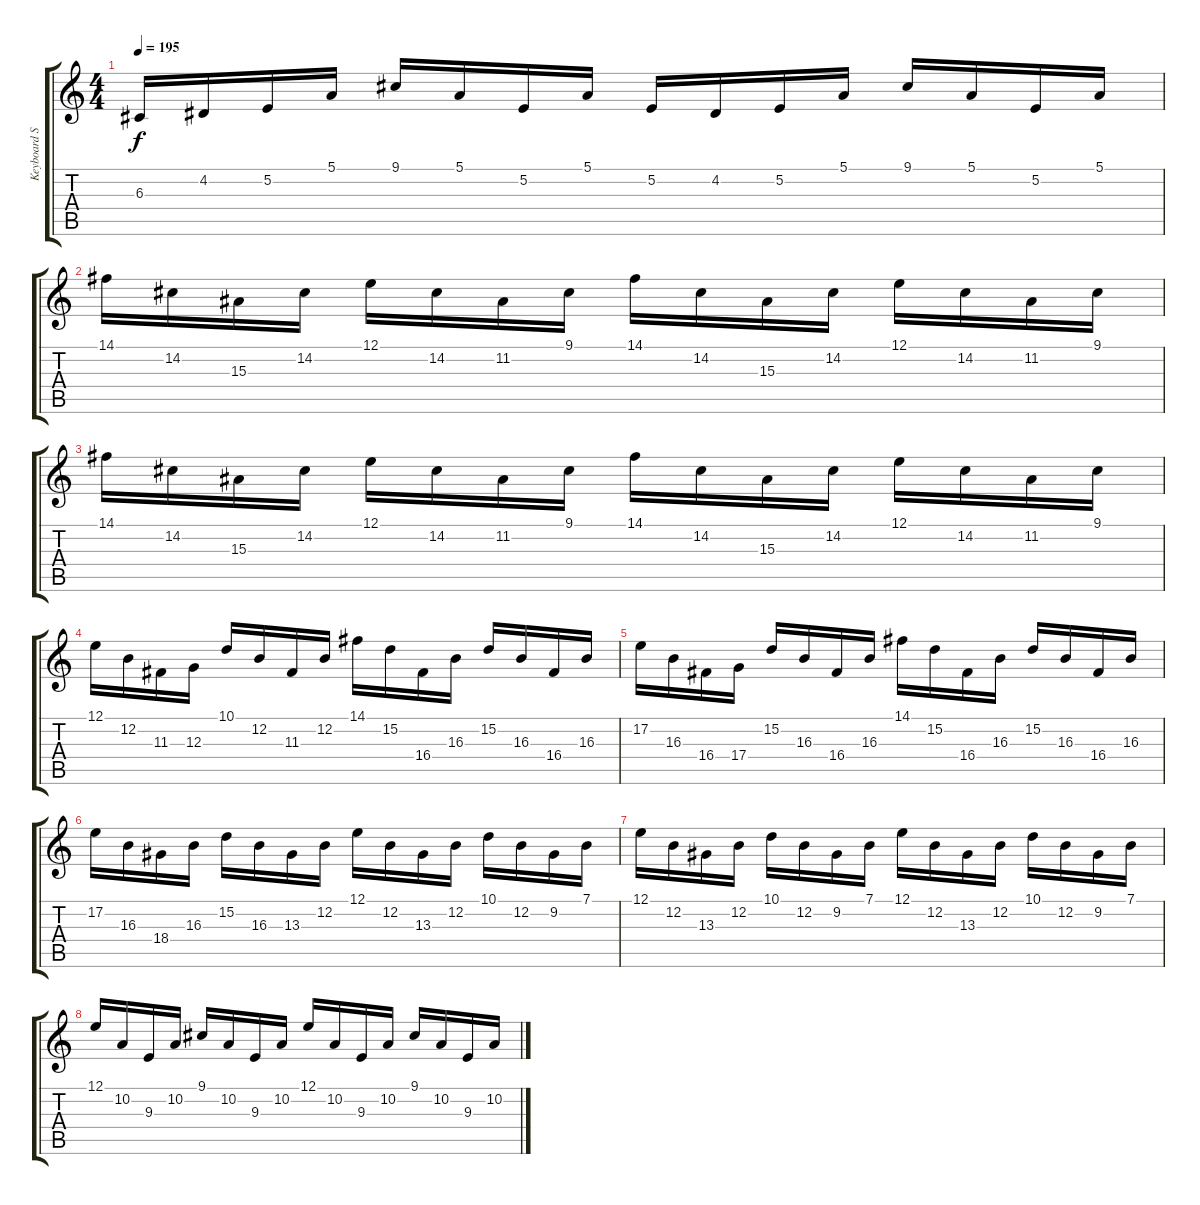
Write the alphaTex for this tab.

\track ("Keyboard Solo" "Keyboard S") {instrument acousticgrandpiano}
\staff {score tabs}
\tuning (E4 B3 G3 D3 A2 E2) {hide}
\ts (4 4)
\tempo 195
\clef g2
\ks c
6.3.16{dy f} 4.2.16 5.2.16 5.1.16 9.1.16 5.1.16 5.2.16 5.1.16 5.2.16 4.2.16 5.2.16 5.1.16 9.1.16 5.1.16 5.2.16 5.1.16 |
14.1.16 14.2.16 15.3.16 14.2.16 12.1.16 14.2.16 11.2.16 9.1.16 14.1.16 14.2.16 15.3.16 14.2.16 12.1.16 14.2.16 11.2.16 9.1.16 |
14.1.16 14.2.16 15.3.16 14.2.16 12.1.16 14.2.16 11.2.16 9.1.16 14.1.16 14.2.16 15.3.16 14.2.16 12.1.16 14.2.16 11.2.16 9.1.16 |
12.1.16 12.2.16 11.3.16 12.3.16 10.1.16 12.2.16 11.3.16 12.2.16 14.1.16 15.2.16 16.4.16 16.3.16 15.2.16 16.3.16 16.4.16 16.3.16 |
17.2.16 16.3.16 16.4.16 17.4.16 15.2.16 16.3.16 16.4.16 16.3.16 14.1.16 15.2.16 16.4.16 16.3.16 15.2.16 16.3.16 16.4.16 16.3.16 |
17.2.16 16.3.16 18.4.16 16.3.16 15.2.16 16.3.16 13.3.16 12.2.16 12.1.16 12.2.16 13.3.16 12.2.16 10.1.16 12.2.16 9.2.16 7.1.16 |
12.1.16 12.2.16 13.3.16 12.2.16 10.1.16 12.2.16 9.2.16 7.1.16 12.1.16 12.2.16 13.3.16 12.2.16 10.1.16 12.2.16 9.2.16 7.1.16 |
12.1.16 10.2.16 9.3.16 10.2.16 9.1.16 10.2.16 9.3.16 10.2.16 12.1.16 10.2.16 9.3.16 10.2.16 9.1.16 10.2.16 9.3.16 10.2.16
